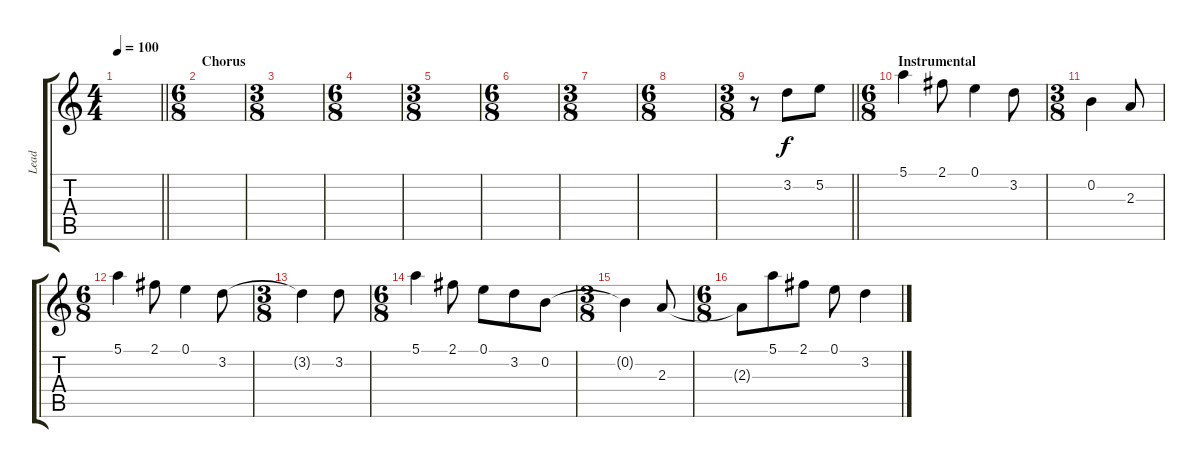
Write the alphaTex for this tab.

\track ("Lead" "Lead") {instrument overdrivenguitar}
\staff {score tabs}
\tuning (E4 B3 G3 D3 A2 E2) {hide}
\ts (4 4)
\tempo 100
\clef g2
\barLineRight lightlight
\ks c
|
\ts (6 8)
\section ("" "Chorus")
|
\ts (3 8)
|
\ts (6 8)
|
\ts (3 8)
|
\ts (6 8)
|
\ts (3 8)
|
\ts (6 8)
|
\ts (3 8)
\barLineRight lightlight
r.8 3.2.8 5.2.8 |
\ts (6 8)
\section ("" "Instrumental")
5.1.4 2.1.8 0.1.4 3.2.8 |
\ts (3 8)
0.2.4 2.3.8 |
\ts (6 8)
5.1.4 2.1.8 0.1.4 3.2.8 |
\ts (3 8)
3.2{t}.4 3.2.8 |
\ts (6 8)
5.1.4 2.1.8 0.1.8 3.2.8 0.2.8 |
\ts (3 8)
0.2{t}.4 2.3.8 |
\ts (6 8)
2.3{t}.8 5.1.8 2.1.8 0.1.8 3.2.4
